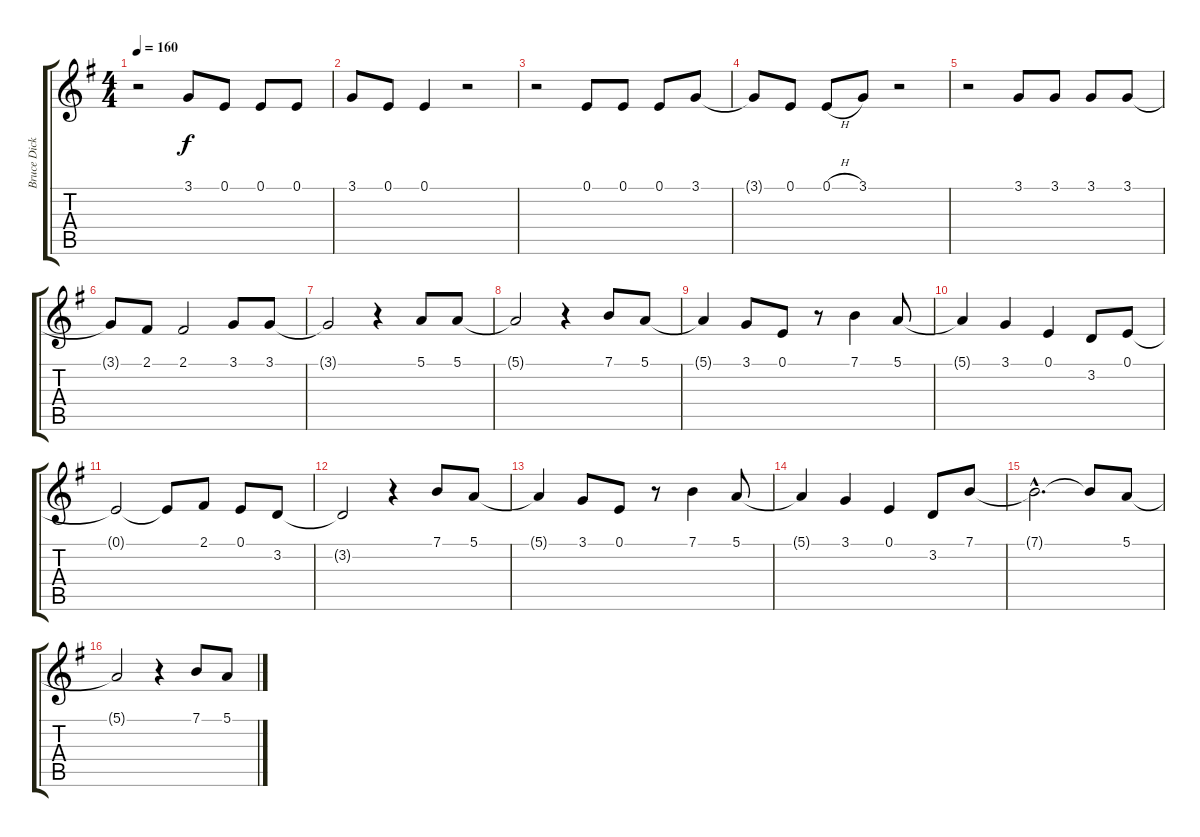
\track ("Bruce Dickinson" "Bruce Dick") {instrument lead1square}
\staff {score tabs}
\tuning (E4 B3 G3 D3 A2 E2) {hide}
\ts (4 4)
\tempo 160
\clef g2
\ks g
r.2{dy f} 3.1.8 0.1.8 0.1.8 0.1.8 |
3.1.8 0.1.8 0.1.4 r.2 |
r.2 0.1.8 0.1.8 0.1.8 3.1.8 |
3.1{t}.8 0.1.8 0.1{h}.8 3.1.8 r.2 |
r.2 3.1.8 3.1.8 3.1.8 3.1.8 |
3.1{t}.8 2.1.8 2.1.2 3.1.8 3.1.8 |
3.1{t}.2 r.4 5.1.8 5.1.8 |
5.1{t}.2 r.4 7.1.8 5.1.8 |
5.1{t}.4 3.1.8 0.1.8 r.8 7.1.4 5.1.8 |
5.1{t}.4 3.1.4 0.1.4 3.2.8 0.1.8 |
0.1{t}.2 0.1{t}.8 2.1.8 0.1.8 3.2.8 |
3.2{t}.2 r.4 7.1.8 5.1.8 |
5.1{t}.4 3.1.8 0.1.8 r.8 7.1.4 5.1.8 |
5.1{t}.4 3.1.4 0.1.4 3.2.8 7.1.8 |
7.1{hac t}.2{d} 7.1{t}.8 5.1.8 |
5.1{t}.2 r.4 7.1.8 5.1.8
